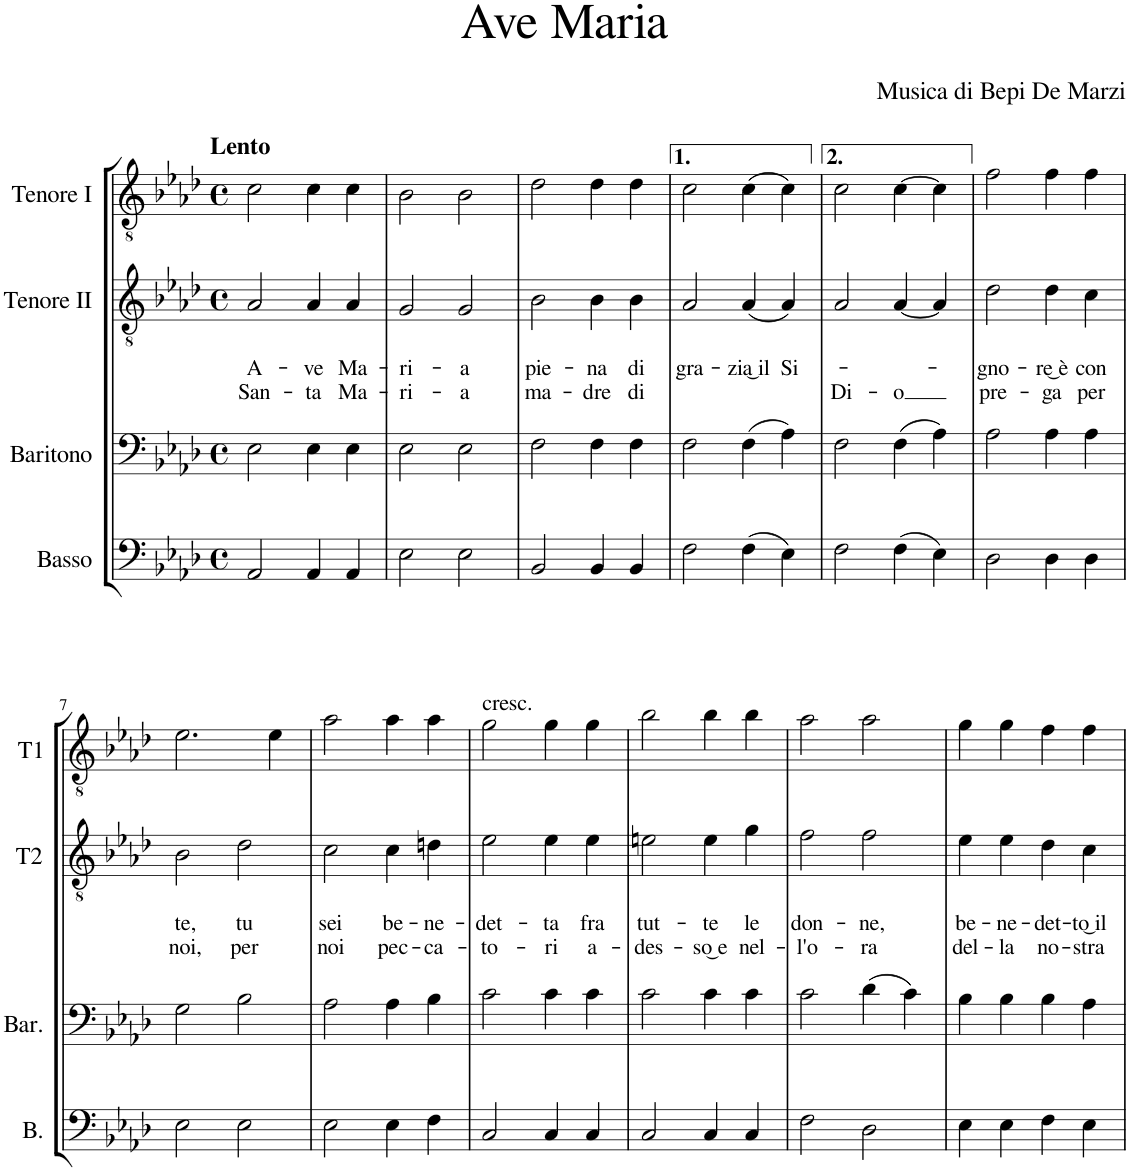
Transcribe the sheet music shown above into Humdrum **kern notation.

**kern	**kern	**kern	**text	**text	**text	**kern
*part4	*part3	*part2	*part2	*part2	*part2	*part1
*staff4	*staff3	*staff2	*staff2	*staff2	*staff2	*staff1
*I"Basso	*I"Baritono	*I"Tenore II	*	*	*	*I"Tenore I
*I'B.	*I'Bar.	*I'T2	*	*	*	*I'T1
*clefF4	*clefF4	*clefGv2	*	*	*	*clefGv2
*k[b-e-a-d-]	*k[b-e-a-d-]	*k[b-e-a-d-]	*	*	*	*k[b-e-a-d-]
*M4/4	*M4/4	*M4/4	*	*	*	*M4/4
*met(c)	*met(c)	*met(c)	*	*	*	*met(c)
=1	=1	=1	=1	=1	=1	=1
!	!	!	!	!	!	!LO:TX:a:B:t=Lento
!	!	!	!	!LO:LY:b	!LO:LY:b	!
2AA-/	2E-\	2A-/	.	A-	San-	2c\
!	!	!	!	!LO:LY:b	!LO:LY:b	!
4AA-/	4E-\	4A-/	.	-ve	-ta	4c\
!	!	!	!	!LO:LY:b	!LO:LY:b	!
4AA-/	4E-\	4A-/	.	Ma-	Ma-	4c\
=2	=2	=2	=2	=2	=2	=2
!	!	!	!	!LO:LY:b	!LO:LY:b	!
2E-\	2E-\	2G/	.	-ri-	-ri-	2B-\
!	!	!	!	!LO:LY:b	!LO:LY:b	!
2E-\	2E-\	2G/	.	-a	-a	2B-\
=3	=3	=3	=3	=3	=3	=3
!	!	!	!	!LO:LY:b	!LO:LY:b	!
2BB-/	2F\	2B-\	.	pie-	ma-	2d-\
!	!	!	!	!LO:LY:b	!LO:LY:b	!
4BB-/	4F\	4B-\	.	-na	-dre	4d-\
!	!	!	!	!LO:LY:b	!LO:LY:b	!
4BB-/	4F\	4B-\	.	di	di	4d-\
=4	=4	=4	=4	=4	=4	=4
!	!	!	!	!LO:LY:b	!	!
2F\	2F\	2A-/	.	gra-	.	2c\
!	!	!	!	!LO:LY:b	!	!
(4F\	(4F\	(4A-/	.	-zia͜ il	.	(4c\
!	!	!	!	!LO:LY:b	!	!
4E-\)	4A-\)	4A-/)	.	Si-	.	4c\)
=5	=5	=5	=5	=5	=5	=5
!	!	!	!	!	!LO:LY:b	!
2F\	2F\	2A-/	.	.	Di-	2c\
!	!	!	!	!	!LO:LY:b	!
(4F\	(4F\	[4A-/	.	.	-o	[4c\
4E-\)	4A-\)	4A-/]	.	.	.	4c\]
=6	=6	=6	=6	=6	=6	=6
!	!	!	!	!LO:LY:b	!LO:LY:b	!
2D-\	2A-\	2d-\	.	-gno-	pre-	2f\
!	!	!	!	!LO:LY:b	!LO:LY:b	!
4D-\	4A-\	4d-\	.	-re͜ è	-ga	4f\
!	!	!	!	!LO:LY:b	!LO:LY:b	!
4D-\	4A-\	4c\	.	con	per	4f\
!!LO:LB:g=z
=7	=7	=7	=7	=7	=7	=7
!	!	!	!	!LO:LY:b	!LO:LY:b	!
2E-\	2G\	2B-\	.	te,	noi,	2.e-\
!	!	!	!	!LO:LY:b	!LO:LY:b	!
2E-\	2B-\	2d-\	.	tu	per	.
.	.	.	.	.	.	4e-\
=8	=8	=8	=8	=8	=8	=8
!	!	!	!	!LO:LY:b	!LO:LY:b	!
2E-\	2A-\	2c\	.	sei	noi	2a-\
!	!	!	!	!LO:LY:b	!LO:LY:b	!
4E-\	4A-\	4c\	.	be-	pec-	4a-\
!	!	!	!	!LO:LY:b	!LO:LY:b	!
4F\	4B-\	4dn\	.	-ne-	-ca-	4a-\
=9	=9	=9	=9	=9	=9	=9
!	!	!	!	!	!	!LO:TX:a:t=cresc.
!	!	!	!	!LO:LY:b	!LO:LY:b	!
2C/	2c\	2e-\	.	-det-	-to-	2g\
!	!	!	!	!LO:LY:b	!LO:LY:b	!
4C/	4c\	4e-\	.	-ta	-ri	4g\
!	!	!	!	!LO:LY:b	!LO:LY:b	!
4C/	4c\	4e-\	.	fra	a-	4g\
=10	=10	=10	=10	=10	=10	=10
!	!	!	!	!LO:LY:b	!LO:LY:b	!
2C/	2c\	2en\	.	tut-	-des-	2b-\
!	!	!	!	!LO:LY:b	!LO:LY:b	!
4C/	4c\	4e\	.	-te	-so͜ e	4b-\
!	!	!	!	!LO:LY:b	!LO:LY:b	!
4C/	4c\	4g\	.	le	nel-	4b-\
=11	=11	=11	=11	=11	=11	=11
!	!	!	!	!LO:LY:b	!LO:LY:b	!
2F\	2c\	2f\	.	don-	-l'o-	2a-\
!	!	!	!	!LO:LY:b	!LO:LY:b	!
2D-\	(4d-\	2f\	.	-ne,	-ra	2a-\
.	4c\)	.	.	.	.	.
=12	=12	=12	=12	=12	=12	=12
!	!	!	!	!LO:LY:b	!LO:LY:b	!
4E-\	4B-\	4e-\	.	be-	del-	4g\
!	!	!	!	!LO:LY:b	!LO:LY:b	!
4E-\	4B-\	4e-\	.	-ne-	-la	4g\
!	!	!	!	!LO:LY:b	!LO:LY:b	!
4F\	4B-\	4d-\	.	-det-	no-	4f\
!	!	!	!	!LO:LY:b	!LO:LY:b	!
4E-\	4A-\	4c\	.	-to͜ il	-stra	4f\
=	=	=	=	=	=	=
*-	*-	*-	*-	*-	*-	*-
